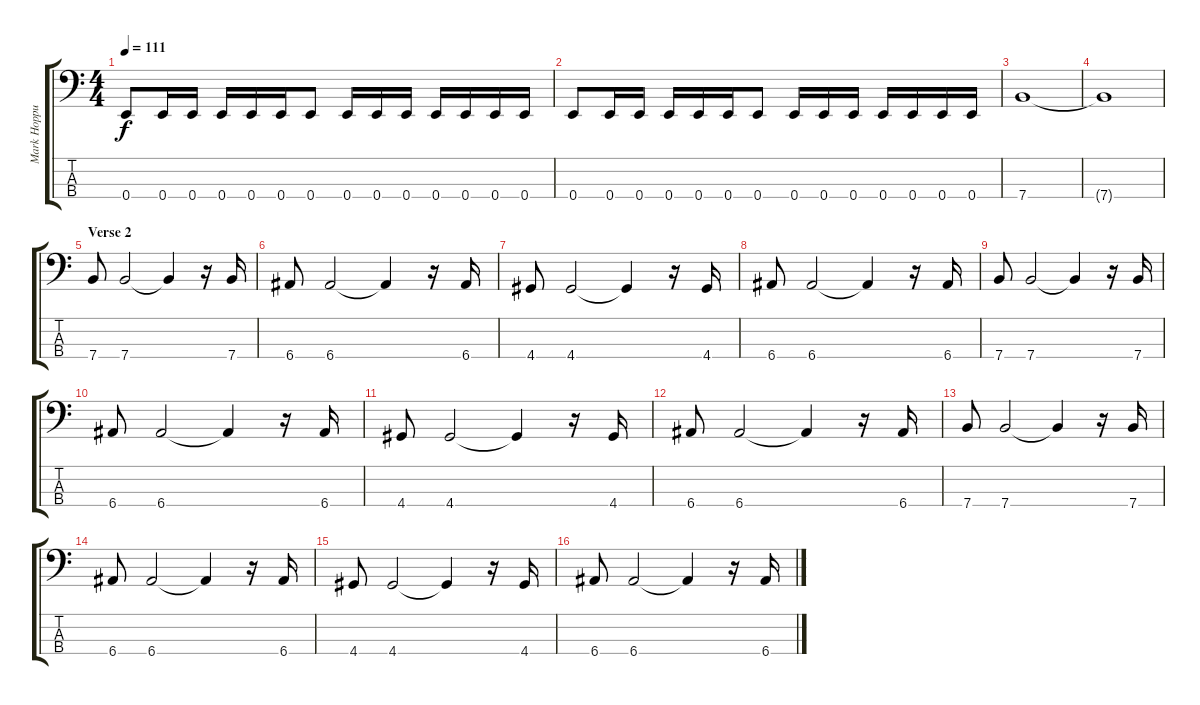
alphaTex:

\track ("Mark Hoppus - Bass" "Mark Hoppu") {instrument electricbassfinger}
\staff {score tabs}
\tuning (G2 D2 A1 E1) {hide}
\ts (4 4)
\tempo 111
\clef f4
\ks c
0.4.8{dy f} 0.4.16 0.4.16 0.4.16 0.4.16 0.4.16 0.4.8 0.4.16 0.4.16 0.4.16 0.4.16 0.4.16 0.4.16 0.4.16 |
0.4.8 0.4.16 0.4.16 0.4.16 0.4.16 0.4.16 0.4.8 0.4.16 0.4.16 0.4.16 0.4.16 0.4.16 0.4.16 0.4.16 |
7.4.1 |
7.4{t}.1 |
\section ("" "Verse 2")
7.4.8 7.4.2 7.4{t}.4 r.16 7.4.16 |
6.4.8 6.4.2 6.4{t}.4 r.16 6.4.16 |
4.4.8 4.4.2 4.4{t}.4 r.16 4.4.16 |
6.4.8 6.4.2 6.4{t}.4 r.16 6.4.16 |
7.4.8 7.4.2 7.4{t}.4 r.16 7.4.16 |
6.4.8 6.4.2 6.4{t}.4 r.16 6.4.16 |
4.4.8 4.4.2 4.4{t}.4 r.16 4.4.16 |
6.4.8 6.4.2 6.4{t}.4 r.16 6.4.16 |
7.4.8 7.4.2 7.4{t}.4 r.16 7.4.16 |
6.4.8 6.4.2 6.4{t}.4 r.16 6.4.16 |
4.4.8 4.4.2 4.4{t}.4 r.16 4.4.16 |
6.4.8 6.4.2 6.4{t}.4 r.16 6.4.16
